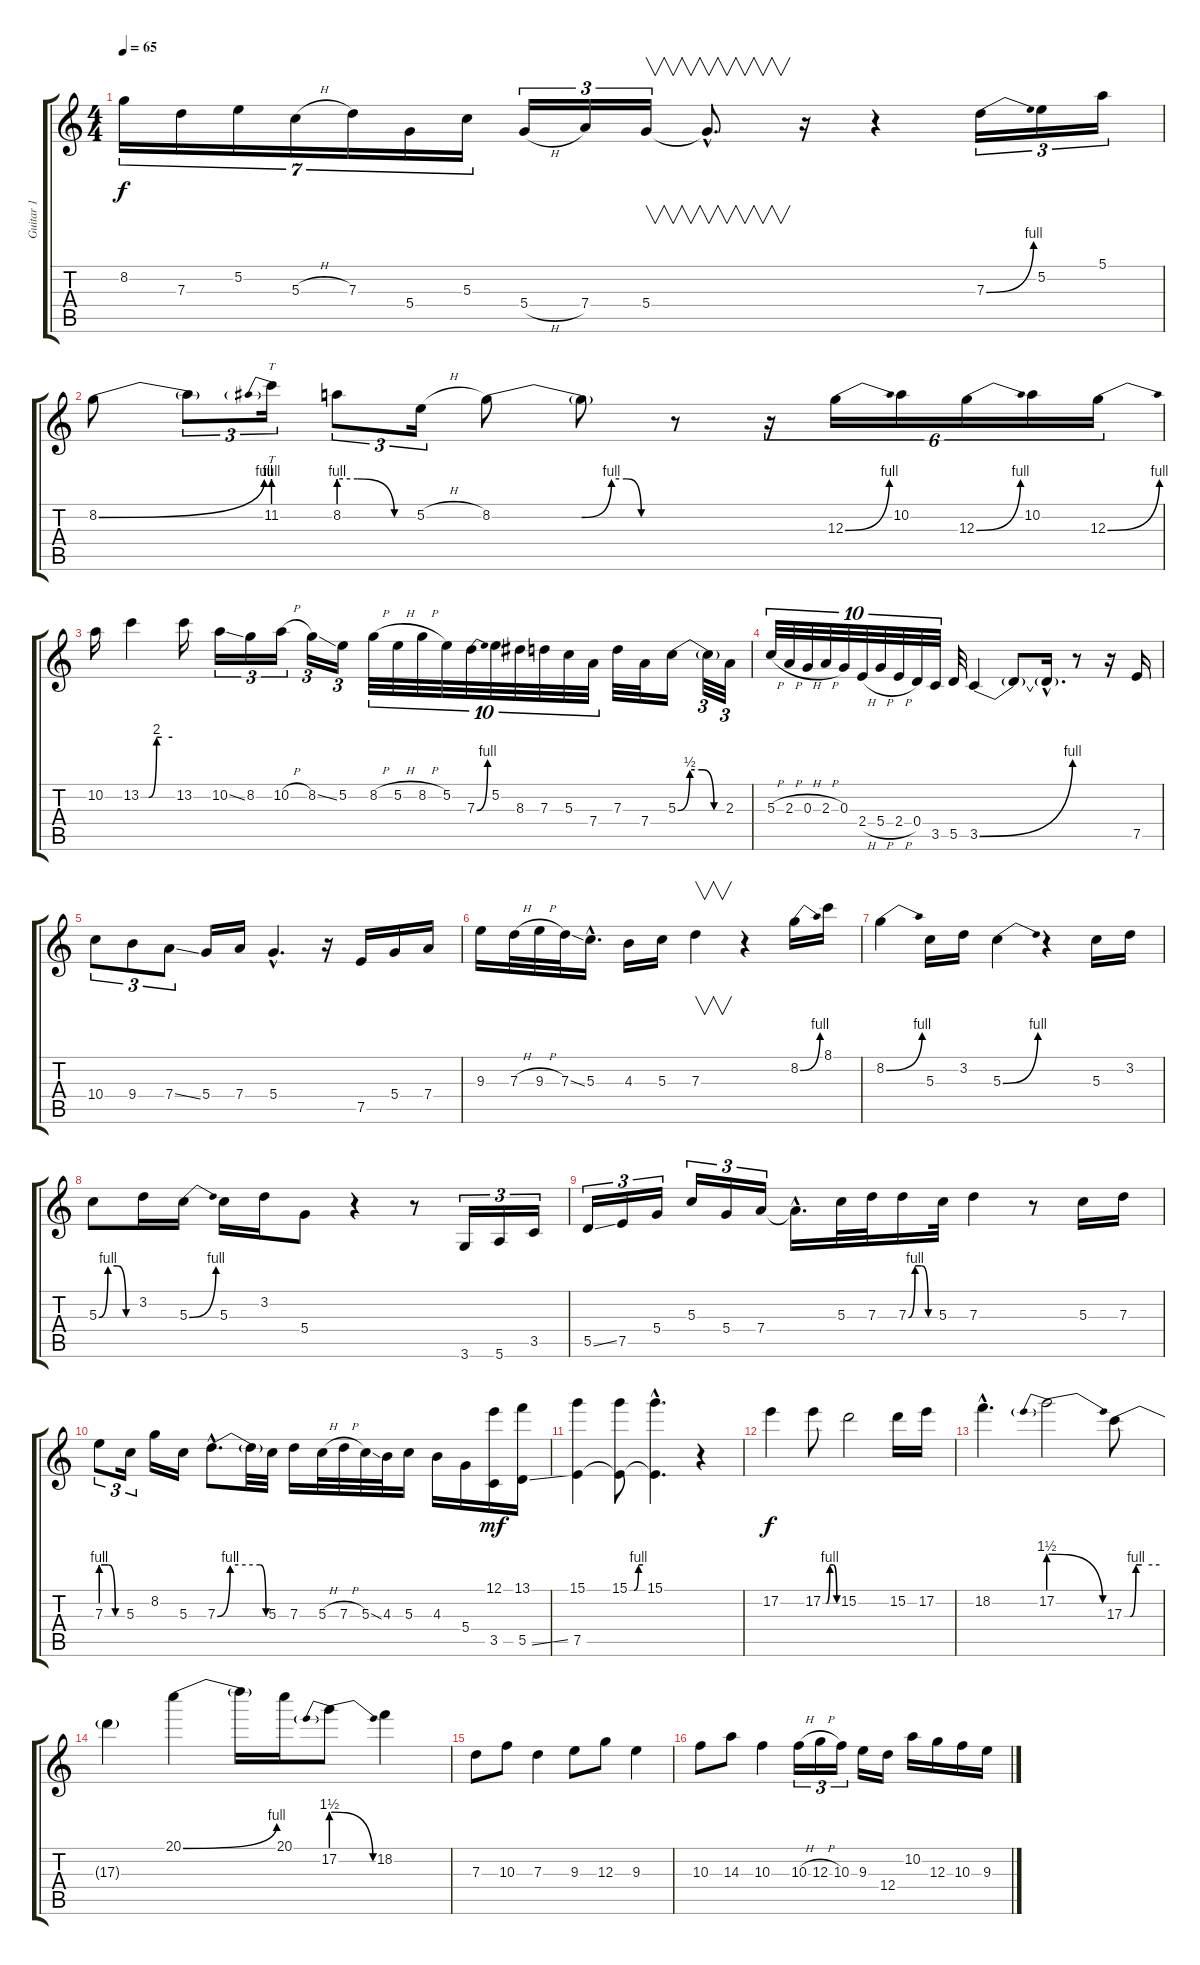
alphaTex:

\track ("Guitar 1" "Guitar 1") {instrument overdrivenguitar}
\staff {score tabs}
\tuning (E4 B3 G3 D3 A2 E2) {hide}
\ts (4 4)
\tempo 65
\clef g2
\ks c
8.2.16{tu (7 4) dy f} 7.3.16{tu (7 4)} 5.2.16{tu (7 4)} 5.3{h}.16{tu (7 4)} 7.3.16{tu (7 4)} 5.4.16{tu (7 4)} 5.3.16{tu (7 4)} 5.4{h}.16{tu (3 2)} 7.4.16{tu (3 2)} 5.4.16{v tu (3 2)} 5.4{hac t}.8{v d} r.16 r.4 7.3{be (bend 0 0 60 4)}.16{tu (3 2)} 5.2.16{tu (3 2)} 5.1.16{tu (3 2)} |
8.2{be (bend 0 0 60 4)}.8 8.2{t}.8{tu (3 2)} 11.2{be (prebend 0 4 60 4)}.16{tt tu (3 2)} 8.2{be (custom 0 4 15 4 45 0 60 0)}.8{tu (3 2)} 5.2{h}.16{tu (3 2)} 8.2{be (custom 0 0 20 0 30 0 40 4 45 4 50 0 60 0)}.8 8.2{t}.8 r.8 r.16{tu (6 4)} 12.3{be (bend 0 0 60 4)}.16{tu (6 4)} 10.2.16{tu (6 4)} 12.3{be (bend 0 0 60 4)}.16{tu (6 4)} 10.2.16{tu (6 4)} 12.3{be (bend 0 0 60 4)}.16{tu (6 4)} |
10.2.16 13.2{be (custom 0 0 15 0 30 8 40 8 60 8)}.4 13.2.16 10.2{ss}.16{tu (3 2)} 8.2.16{tu (3 2)} 10.2{h}.16{tu (3 2)} 8.2{ss}.16{tu (3 2)} 5.2.16{tu (3 2)} 8.2{h}.32{tu (10 8)} 5.2{h}.32{tu (10 8)} 8.2{h}.32{tu (10 8)} 5.2.32{tu (10 8)} 7.3{be (bend 0 0 60 4)}.32{tu (10 8)} 5.2.32{tu (10 8)} 8.3.32{tu (10 8)} 7.3.32{tu (10 8)} 5.3.32{tu (10 8)} 7.4.32{tu (10 8)} 7.3.32 7.4.32 5.3{be (custom 0 0 15 2 30 2 45 0 60 0)}.16 5.3{t}.32{tu (3 2)} 2.3.32{tu (3 2)} |
5.3{h}.32{tu (10 8)} 2.3{h}.32{tu (10 8)} 0.3{h}.32{tu (10 8)} 2.3{h}.32{tu (10 8)} 0.3.32{tu (10 8)} 2.4{h}.32{tu (10 8)} 5.4{h}.32{tu (10 8)} 2.4{h}.32{tu (10 8)} 0.4.32{tu (10 8)} 3.5.32{tu (10 8)} 5.5.32 3.5{be (bend 0 0 60 4)}.4 3.5{t}.8 3.5{hac t}.16{d} r.8 r.16 7.5.16 |
10.4.8{tu (3 2)} 9.4.8{tu (3 2)} 7.4{ss}.8{tu (3 2)} 5.4.16 7.4.16 5.4{hac}.4{d} r.16 7.5.16 5.4.16 7.4.16 |
9.3.16 7.3{h}.32 9.3{h}.32 7.3{ss}.32 5.3{hac}.16{d} 4.3.16 5.3.16 7.3.4{v} r.4 8.2{be (bend 0 0 60 4)}.16 8.1.16 |
8.2{be (bend 0 0 60 4)}.4 5.3.16 3.2.16 5.3{be (bend 0 0 60 4)}.4 r.4 5.3.16 3.2.16 |
5.3{be (custom 0 0 15 4 30 4 45 0 60 0)}.8 3.2.16 5.3{be (bend 0 0 60 4)}.16 5.3.16 3.2.16 5.4.8 r.4 r.8 3.6.16{tu (3 2)} 5.6.16{tu (3 2)} 3.5.16{tu (3 2)} |
5.5{ss}.16{tu (3 2)} 7.5.16{tu (3 2)} 5.4.16{tu (3 2)} 5.3.16{tu (3 2)} 5.4.16{tu (3 2)} 7.4.16{tu (3 2)} 7.4{hac t}.16{d} 5.3.32 7.3.32 7.3{be (custom 0 0 15 4 30 4 45 0 60 0)}.16 5.3.32 7.3.4 r.8 5.3.16 7.3.16 |
7.3{be (custom 0 4 20 4 40 0 60 0)}.8{tu (3 2)} 5.3.16{tu (3 2)} 8.2.16 5.3.16 7.3{be (custom 0 0 15 4 50 4 57 0 60 0) hac}.8{d} 7.3{t}.32 5.3.32 7.3.16 5.3{h}.32 7.3{h}.32 5.3{ss}.32 4.3.32 5.3.16 4.3.16 5.4.16 (12.1 3.5).16{dy mf} (13.1 5.5{ss}).16 |
(15.1 7.5).4 (15.1{be (custom 0 0 20 0 40 4 60 4)} 7.5{t}).8 (15.1{hac} 7.5{hac t}).4{d} r.4 |
17.2.4{dy f} 17.2{be (custom 0 0 15 0 30 4 45 4 60 0)}.8 15.2.2 15.2.16 17.2.16 |
18.2{hac}.4{d} 17.2{be (prebendrelease 0 6 60 0)}.2 17.3{be (custom 0 0 10 0 20 4 30 4 60 4)}.8 |
17.3{t}.4 20.1{be (bend 0 0 60 4)}.4 20.1{t}.16 20.1.16 17.2{be (prebendrelease 0 6 60 0)}.8 18.2.4 |
7.3.8{volume 14} 10.3.8 7.3.4 9.3.8 12.3.8 9.3.4 |
10.3.8 14.3.8 10.3.4 10.3{h}.16{tu (3 2)} 12.3{h}.16{tu (3 2)} 10.3.16{tu (3 2)} 9.3.16 12.4.16 10.2.16 12.3.16 10.3.16 9.3.16
